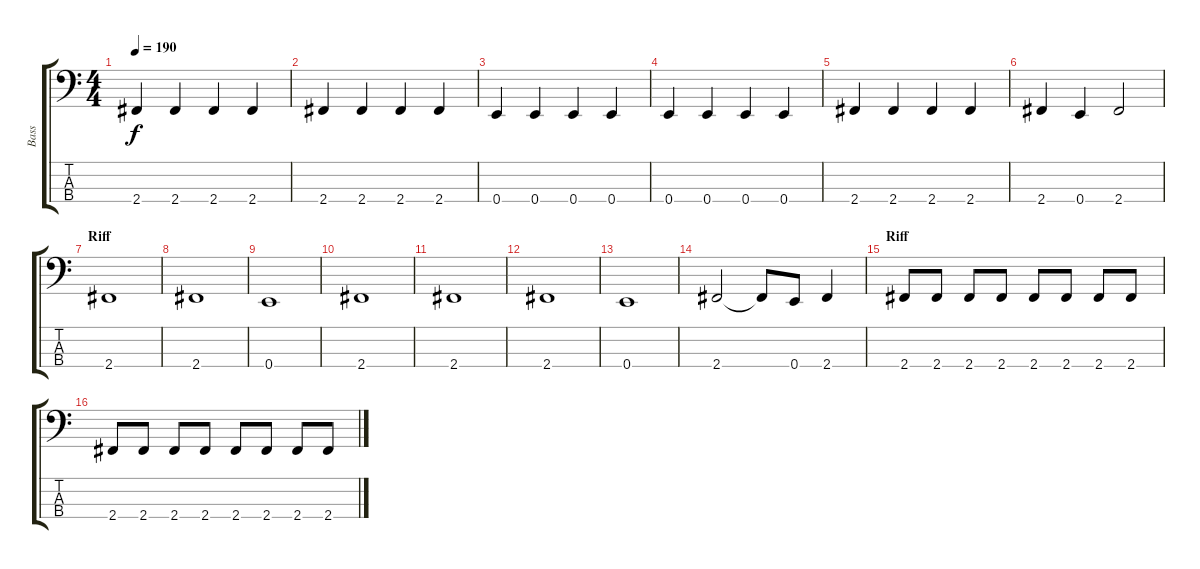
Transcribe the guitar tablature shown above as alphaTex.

\track ("Bass" "Bass") {instrument electricbasspick}
\staff {score tabs}
\tuning (G2 D2 A1 E1) {hide}
\ts (4 4)
\tempo 190
\clef f4
\ks c
2.4.4{dy f} 2.4.4 2.4.4 2.4.4 |
2.4.4 2.4.4 2.4.4 2.4.4 |
0.4.4 0.4.4 0.4.4 0.4.4 |
0.4.4 0.4.4 0.4.4 0.4.4 |
2.4.4 2.4.4 2.4.4 2.4.4 |
2.4.4 0.4.4 2.4.2 |
\section ("" "Riff")
2.4.1 |
2.4.1 |
0.4.1 |
2.4.1 |
2.4.1 |
2.4.1 |
0.4.1 |
2.4.2 2.4{t}.8 0.4.8 2.4.4 |
\section ("" "Riff")
2.4.8 2.4.8 2.4.8 2.4.8 2.4.8 2.4.8 2.4.8 2.4.8 |
2.4.8 2.4.8 2.4.8 2.4.8 2.4.8 2.4.8 2.4.8 2.4.8
